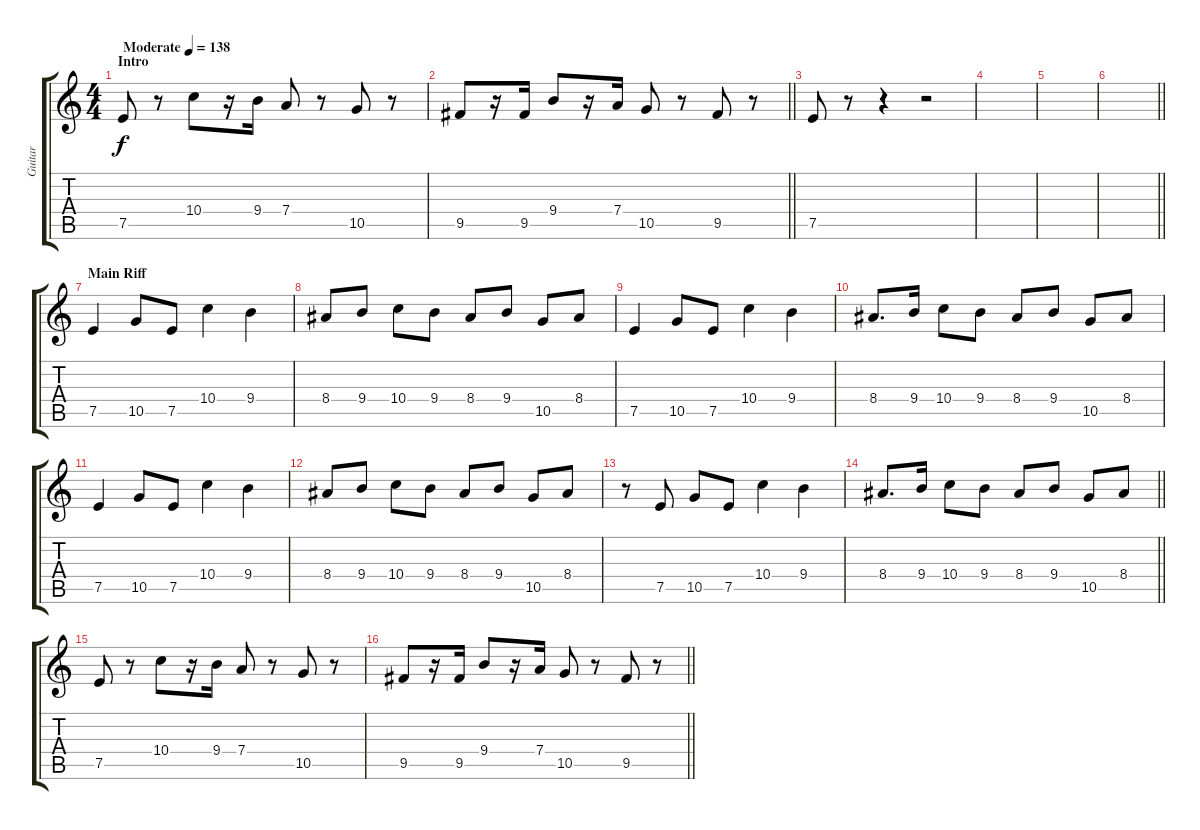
\track ("Guitar" "Guitar") {instrument distortionguitar}
\staff {score tabs}
\tuning (E4 B3 G3 D3 A2 E2) {hide}
\ts (4 4)
\section ("" "Intro")
\tempo (138 "Moderate")
\clef g2
\ks c
7.5.8{dy f instrument distortionguitar} r.8 10.4.8 r.16 9.4.16 7.4.8 r.8 10.5.8 r.8 |
\barLineRight lightlight
9.5.8 r.16 9.5.16 9.4.8 r.16 7.4.16 10.5.8 r.8 9.5.8 r.8 |
7.5.8 r.8 r.4 r.2 |
|
|
\barLineRight lightlight
|
\section ("" "Main Riff")
7.5.4 10.5.8 7.5.8 10.4.4 9.4.4 |
8.4.8 9.4.8 10.4.8 9.4.8 8.4.8 9.4.8 10.5.8 8.4.8 |
7.5.4 10.5.8 7.5.8 10.4.4 9.4.4 |
8.4.8{d} 9.4.16 10.4.8 9.4.8 8.4.8 9.4.8 10.5.8 8.4.8 |
7.5.4 10.5.8 7.5.8 10.4.4 9.4.4 |
8.4.8 9.4.8 10.4.8 9.4.8 8.4.8 9.4.8 10.5.8 8.4.8 |
r.8 7.5.8 10.5.8 7.5.8 10.4.4 9.4.4 |
\barLineRight lightlight
8.4.8{d} 9.4.16 10.4.8 9.4.8 8.4.8 9.4.8 10.5.8 8.4.8 |
7.5.8 r.8 10.4.8 r.16 9.4.16 7.4.8 r.8 10.5.8 r.8 |
\barLineRight lightlight
9.5.8 r.16 9.5.16 9.4.8 r.16 7.4.16 10.5.8 r.8 9.5.8 r.8
